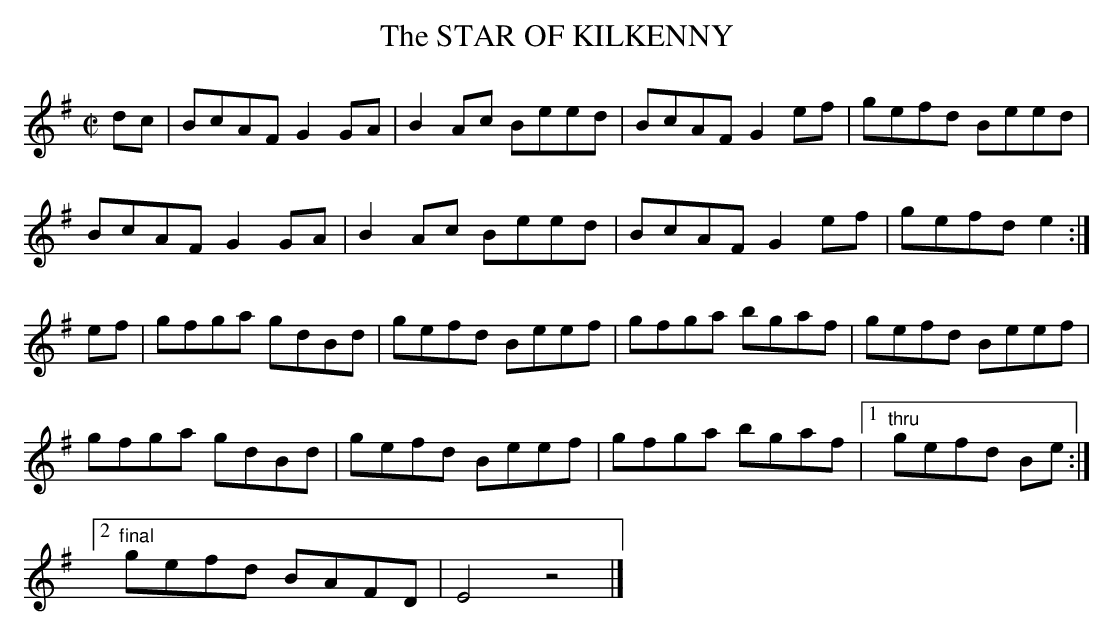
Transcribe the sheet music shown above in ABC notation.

X:1
T:STAR OF KILKENNY, The
M:C|
L:1/8
K:Em
dc|BcAF G2GA|B2Ac Beed|BcAF G2ef|gefd Beed|
BcAF G2GA|B2Ac Beed|BcAF G2ef|gefd e2 :|
ef|gfga gdBd|gefd Beef|gfga bgaf|gefd Beef|
gfga gdBd|gefd Beef|gfga bgaf|1 "thru"gefd Be :|
[2 "final"gefd BAFD|E4z4|]
